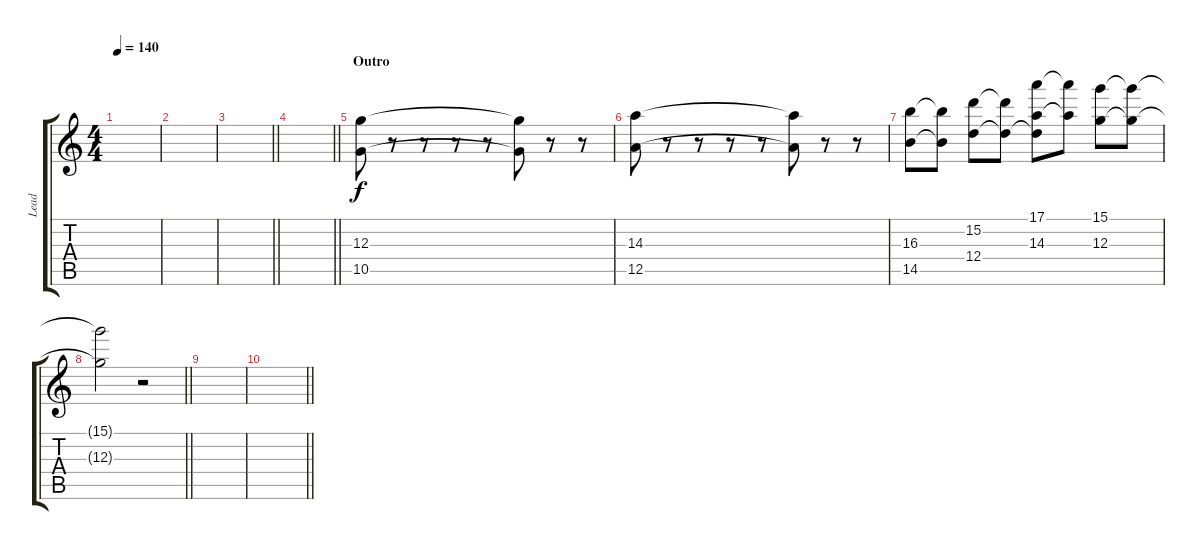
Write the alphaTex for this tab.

\track ("Lead" "Lead") {instrument electricguitarjazz}
\staff {score tabs}
\tuning (E4 B3 G3 D3 A2 E2) {hide}
\ts (4 4)
\tempo 140
\clef g2
\ks c
|
|
\barLineRight lightlight
|
\barLineRight lightlight
|
\section ("" "Outro")
(12.3 10.5).8 r.8 r.8 r.8 r.8 (12.3{t} 10.5{t}).8 r.8 r.8 |
(14.3 12.5).8 r.8 r.8 r.8 r.8 (14.3{t} 12.5{t}).8 r.8 r.8 |
(16.3 14.5).8 (16.3{t} 14.5{t}).8 (15.2 12.4).8 (15.2{t} 12.4{t}).8 (17.1 14.3 12.4{t}).8 (17.1{t} 14.3{t}).8 (15.1 12.3).8 (15.1{t} 12.3{t}).8 |
\barLineRight lightlight
(15.1{t} 12.3{t}).2 r.2 |
|
\barLineRight lightlight
